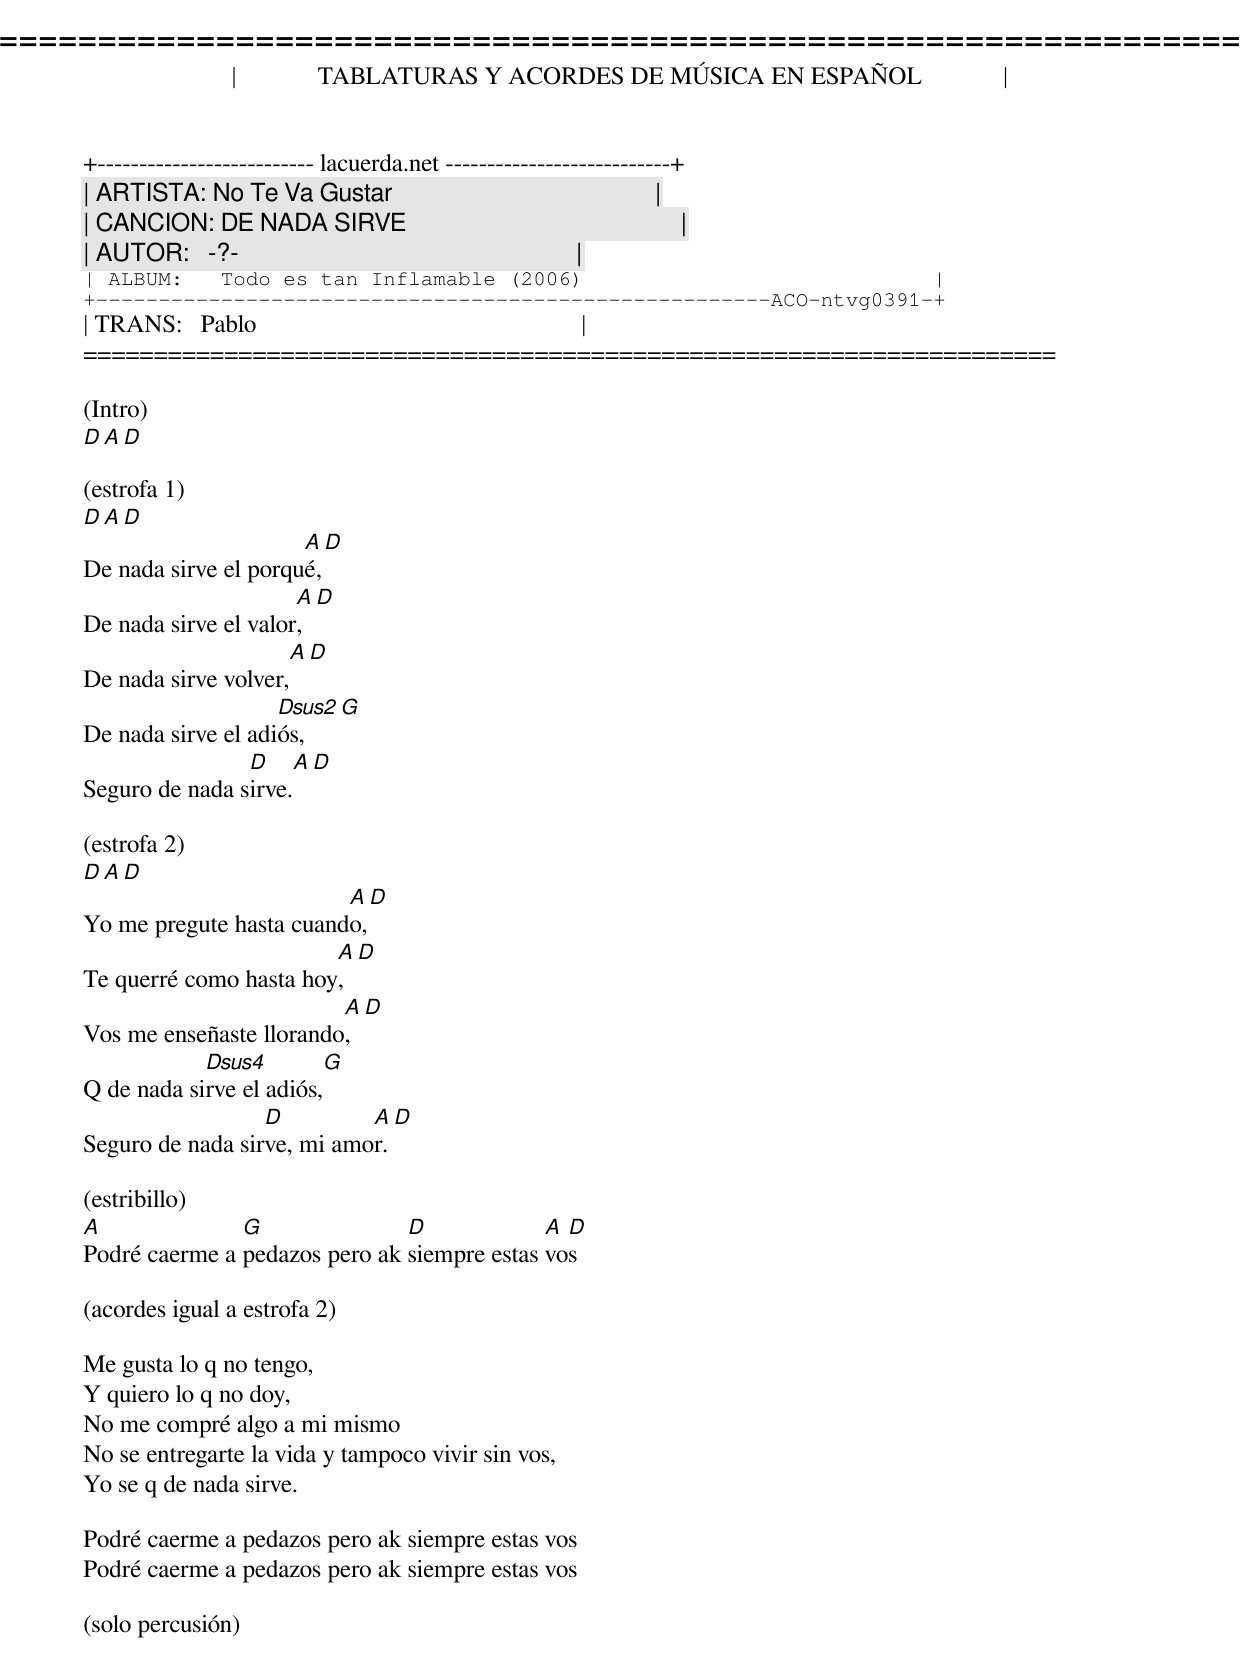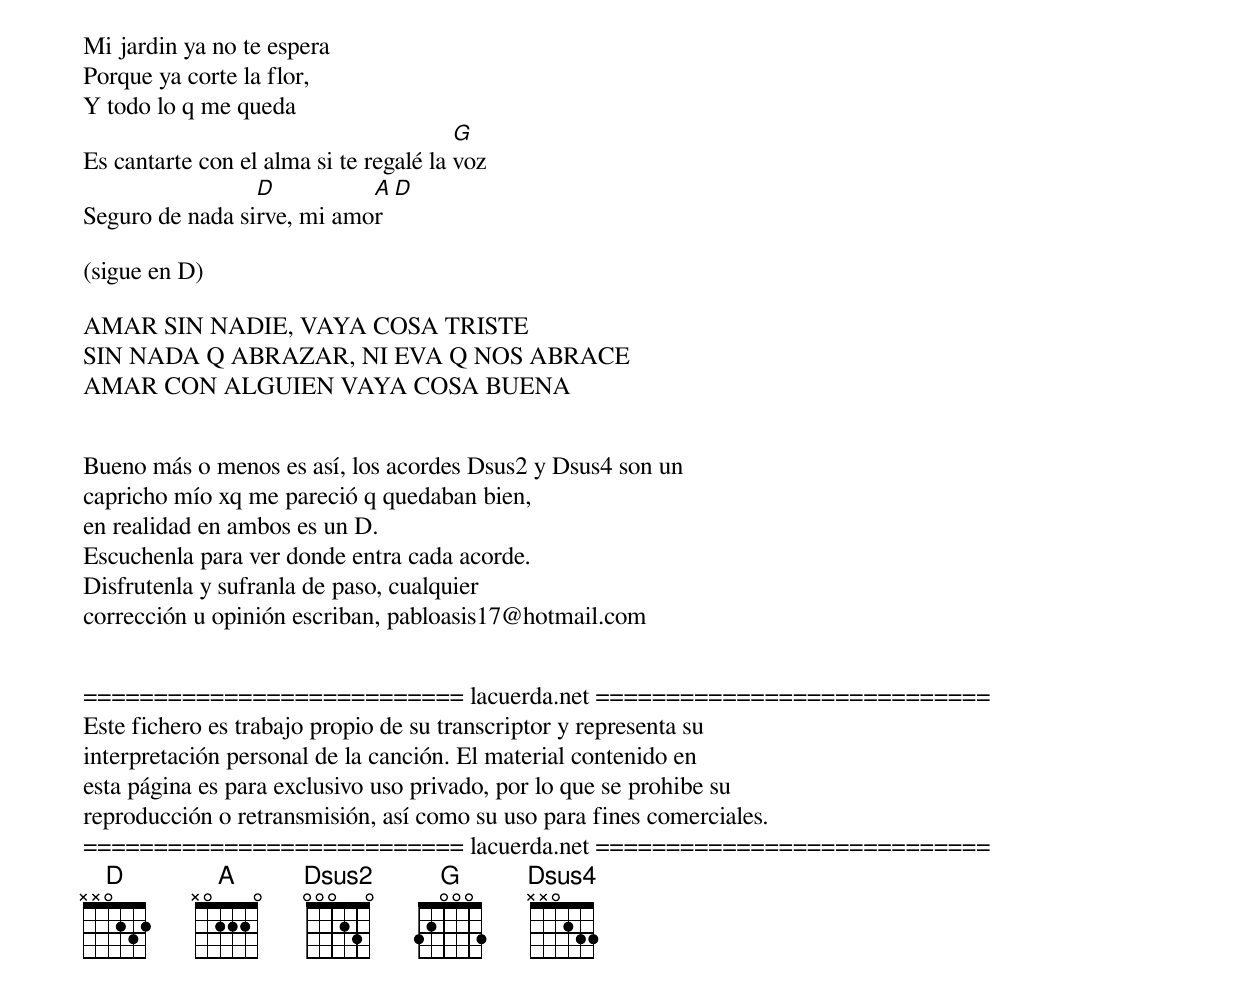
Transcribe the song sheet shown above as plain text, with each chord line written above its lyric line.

=====================================================================
|             TABLATURAS Y ACORDES DE MÚSICA EN ESPAÑOL             |
+-------------------------- lacuerda.net ---------------------------+
| ARTISTA: No Te Va Gustar                                          |
| CANCION: DE NADA SIRVE                                            |
| AUTOR:   -?-                                                      |
| ALBUM:   Todo es tan Inflamable (2006)                            |
+------------------------------------------------------ACO-ntvg0391-+
| TRANS:   Pablo                                                    |
=====================================================================

(Intro)
 D             A D

(estrofa 1)
D                     A D
                      A D
De nada sirve el porqué,
                      A D
De nada sirve el valor,
                     A D
De nada sirve volver,
                    Dsus2 G
De nada sirve el adiós,
                D            A D
Seguro de nada sirve.

(estrofa 2)
D                    A D
                         A D
Yo me pregute hasta cuando,
                        A D
Te querré como hasta hoy,
                         A D
Vos me enseñaste llorando,
            Dsus4        G
Q de nada sirve el adiós,
                  D         A D
Seguro de nada sirve, mi amor.

(estribillo)
A              G               D             A D
Podré caerme a pedazos pero ak siempre estas vos

(acordes igual a estrofa 2)

Me gusta lo q no tengo,
Y quiero lo q no doy,
No me compré algo a mi mismo
No se entregarte la vida y tampoco vivir sin vos,
Yo se q de nada sirve.

Podré caerme a pedazos pero ak siempre estas vos
Podré caerme a pedazos pero ak siempre estas vos

(solo percusión)

Mi jardin ya no te espera
Porque ya corte la flor,
Y todo lo q me queda
                                        G
Es cantarte con el alma si te regalé la voz
                 D          A D
Seguro de nada sirve, mi amor

(sigue en D)

AMAR SIN NADIE, VAYA COSA TRISTE
SIN NADA Q ABRAZAR, NI EVA Q NOS ABRACE
AMAR CON ALGUIEN VAYA COSA BUENA


Bueno más o menos es así, los acordes Dsus2 y Dsus4 son un
capricho mío xq me pareció q quedaban bien,
en realidad en ambos es un D.
Escuchenla para ver donde entra cada acorde.
Disfrutenla y sufranla de paso, cualquier
corrección u opinión escriban, pabloasis17@hotmail.com


=========================== lacuerda.net ============================
Este fichero es trabajo propio de su transcriptor y representa su
interpretación personal de la canción. El material contenido en
esta página es para exclusivo uso privado, por lo que se prohibe su
reproducción o retransmisión, así como su uso para fines comerciales.
=========================== lacuerda.net ============================
